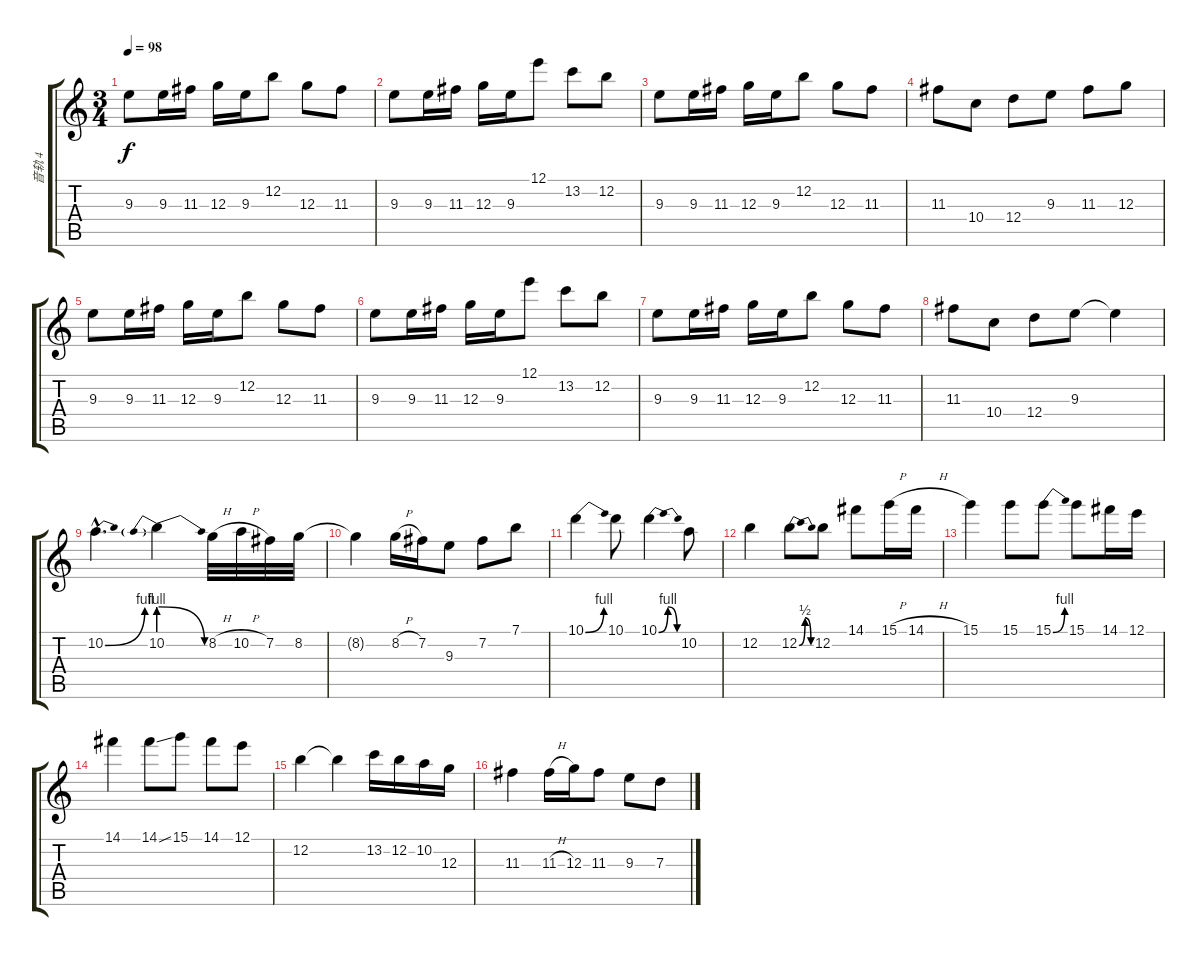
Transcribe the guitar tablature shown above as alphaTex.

\track ("音轨 4" "音轨 4") {instrument distortionguitar}
\staff {score tabs}
\tuning (E4 B3 G3 D3 A2 E2) {hide}
\ts (3 4)
\tempo 98
\clef g2
\ks c
9.3.8{dy f} 9.3.16 11.3.16 12.3.16 9.3.16 12.2.8 12.3.8 11.3.8 |
9.3.8 9.3.16 11.3.16 12.3.16 9.3.16 12.1.8 13.2.8 12.2.8 |
9.3.8 9.3.16 11.3.16 12.3.16 9.3.16 12.2.8 12.3.8 11.3.8 |
11.3.8 10.4.8 12.4.8 9.3.8 11.3.8 12.3.8 |
9.3.8 9.3.16 11.3.16 12.3.16 9.3.16 12.2.8 12.3.8 11.3.8 |
9.3.8 9.3.16 11.3.16 12.3.16 9.3.16 12.1.8 13.2.8 12.2.8 |
9.3.8 9.3.16 11.3.16 12.3.16 9.3.16 12.2.8 12.3.8 11.3.8 |
11.3.8 10.4.8 12.4.8 9.3.8 9.3{t}.4 |
10.2{be (bend 0 0 60 4) hac}.4{d} 10.2{be (prebendrelease 0 4 60 0)}.4 8.2{h}.32 10.2{h}.32 7.2.32 8.2.32 |
8.2{t}.4 8.2{h}.16 7.2.16 9.3.8 7.2.8 7.1.8 |
10.1{be (bend 0 0 60 4)}.4 10.1.8 10.1{be (bendrelease 0 0 30 4 30 4 60 0)}.4 10.2.8 |
12.2.4 12.2{be (bendrelease 0 0 30 2 30 2 60 0)}.8 12.2.8 14.1.8 15.1{h}.16 14.1{h}.16 |
15.1.4 15.1.8 15.1{be (bend 0 0 60 4)}.8 15.1.8 14.1.16 12.1.16 |
14.1.4 14.1{ss}.8 15.1.8 14.1.8 12.1.8 |
12.2.4 12.2{t}.4 13.2.16 12.2.16 10.2.16 12.3.16 |
11.3.4 11.3{h}.16 12.3.16 11.3.8 9.3.8 7.3.8
